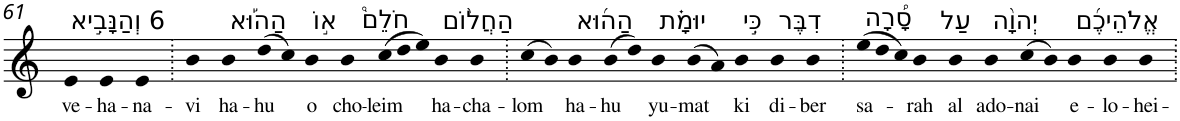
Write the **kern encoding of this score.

**kern	**text
*part1	*part1
*staff1	*staff1
*I"Piano	*
*I'Pno	*
!!LO:PB:g=z
*clefG2	*
*k[]	*
=61	=61
!LO:TX:a:t=6 וְהַנָּבִ֣יא	!
!	!LO:LY:b
4e	ve-
!	!LO:LY:b
4e	-ha-
!	!LO:LY:b
4e	-na-
=62.	=62.
!	!LO:LY:b
4b	-vi
!LO:TX:a:t=הַה֡וּא	!
!	!LO:LY:b
4b	ha-
!	!LO:LY:b
(8dd	-hu
8cc)	.
!LO:TX:a:t=א֣וֹ	!
!	!LO:LY:b
4b	o
!LO:TX:a:t=חֹלֵם֩	!
!	!LO:LY:b
4b	cho-
!	!LO:LY:b
(12cc	-leim
12dd	.
12ee)	.
!LO:TX:a:t=הַחֲל֨וֹם	!
!	!LO:LY:b
4b	ha-
!	!LO:LY:b
4b	-cha-
=63.	=63.
!	!LO:LY:b
(8cc	-lom
8b)	.
!LO:TX:a:t=הַה֜וּא	!
!	!LO:LY:b
4b	ha-
!	!LO:LY:b
(8b	-hu
8dd)	.
!LO:TX:a:t=יוּמָ֗ת	!
!	!LO:LY:b
4b	yu-
!	!LO:LY:b
(8b	-mat
8a)	.
!LO:TX:a:t=כִּ֣י	!
!	!LO:LY:b
4b	ki
!LO:TX:a:t=דִבֶּר	!
!	!LO:LY:b
4b	di-
!	!LO:LY:b
4b	-ber
=64.	=64.
!LO:TX:a:t=סָ֠רָה	!
!	!LO:LY:b
(12ee	sa-
12dd	.
12cc)	.
!	!LO:LY:b
4b	-rah
!LO:TX:a:t=עַל	!
!	!LO:LY:b
4b	al
!LO:TX:a:t=יְהוָ֨ה	!
!	!LO:LY:b
4b	ado-
!	!LO:LY:b
(8cc	-nai
8b)	.
!LO:TX:a:t=אֱלֹהֵיכֶ֜ם	!
!	!LO:LY:b
4b	e-
!	!LO:LY:b
4b	-lo-
!	!LO:LY:b
4b	-hei-
=.	=.
*-	*-
